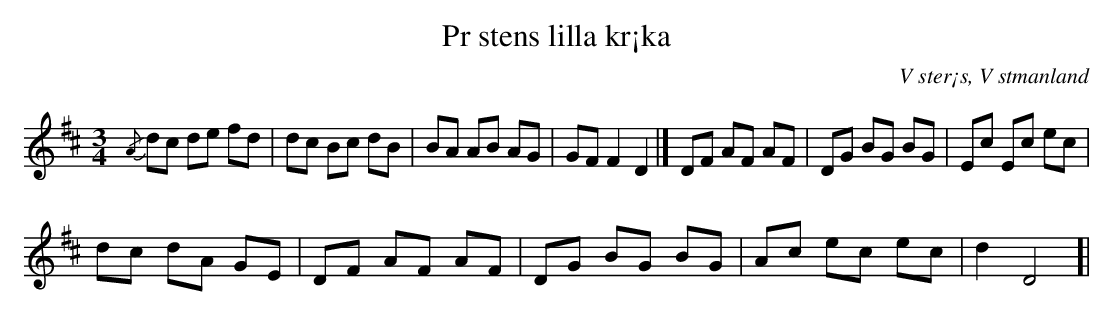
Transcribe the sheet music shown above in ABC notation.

X:1
T:Pr stens lilla kr¡ka
O:V ster¡s, V stmanland
M:3/4
L:1/8
K:D
{/A} dc de fd | dc Bc dB | BA AB AG | GF F2 D2 |] DF AF AF | DG BG BG | Ec Ec ec |
dc dA GE | DF AF AF | DG BG BG | Ac ec ec | d2 D4 ]|
